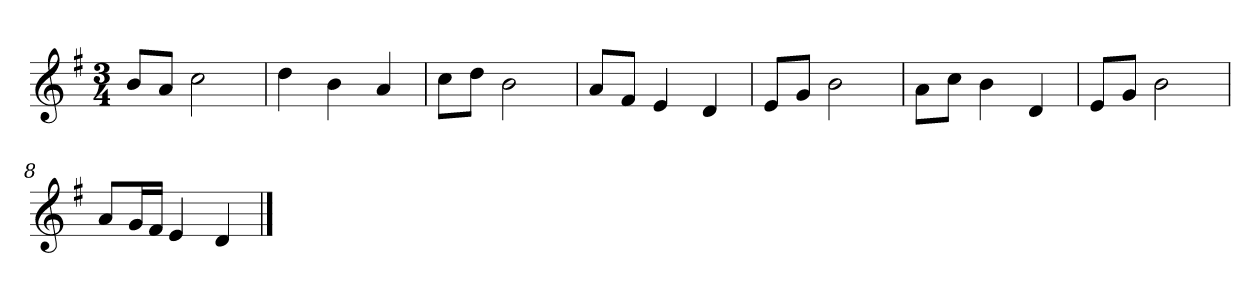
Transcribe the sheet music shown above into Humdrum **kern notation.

**kern
*part1
*staff1
*clefG2
*k[f#]
*G:
*M3/4
=
8b/L
8a/J
2cc
=2
4dd
4b
4a
=3
8cc\L
8dd\J
2b
=4
8a/L
8f#/J
4e
4d
=5y
8e/L
8g/J
2b
=6
8a\L
8cc\J
4b
4d
=7
8e/L
8g/J
2b
=8
8a/L
16g/L
16f#/JJ
4e
4d
==
*-
